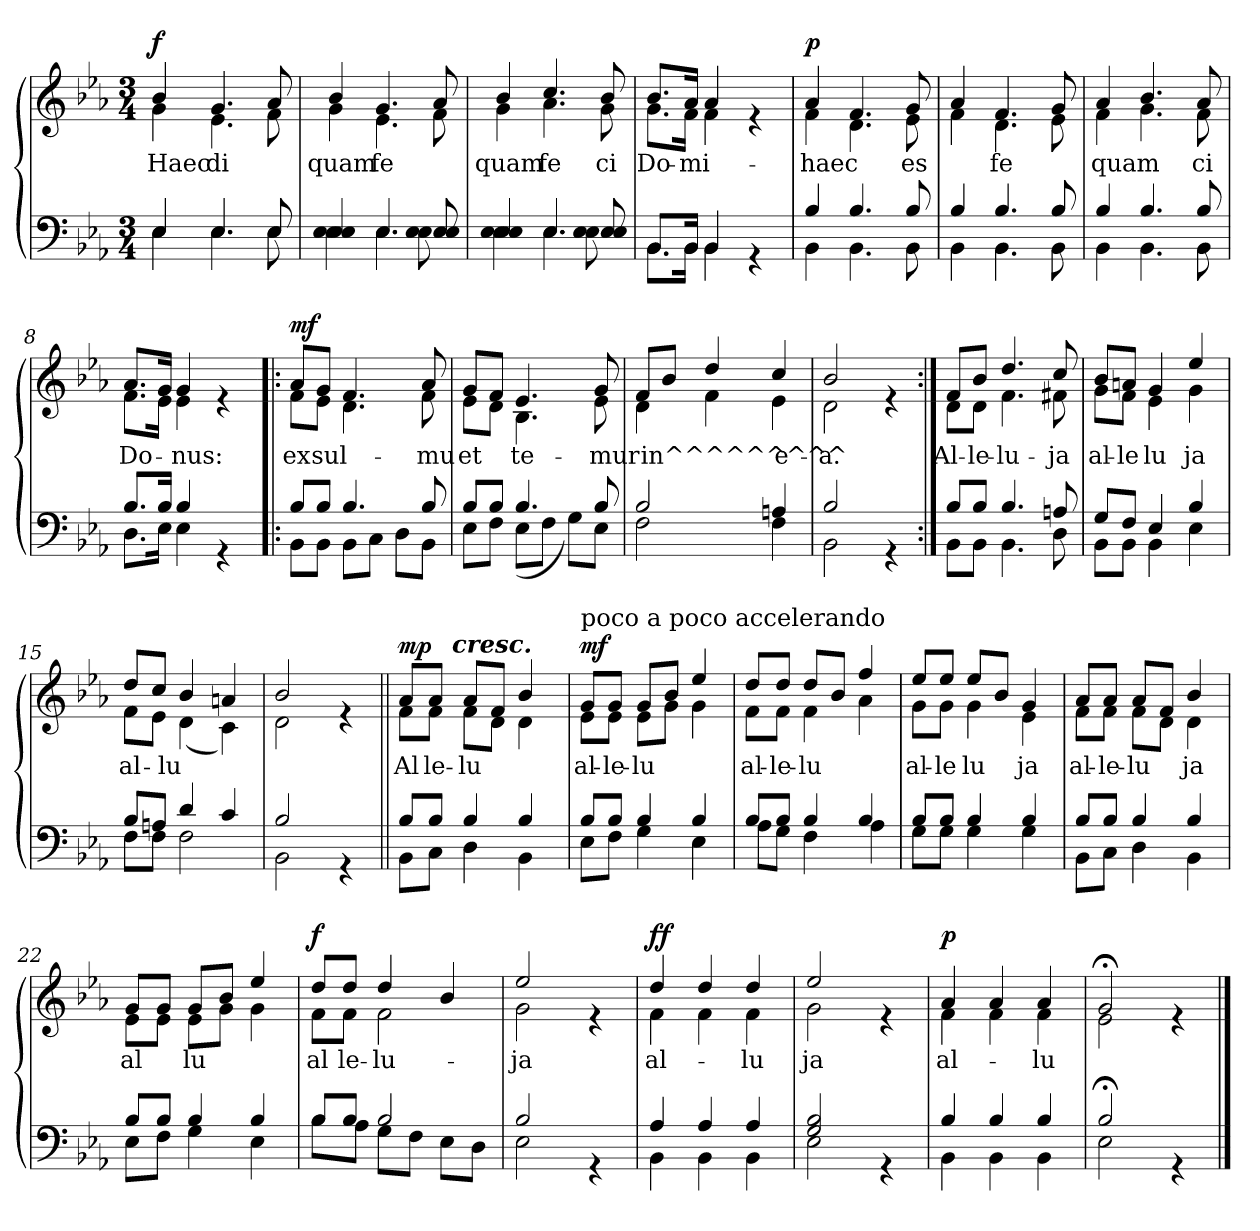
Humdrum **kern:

**kern	**kern	**text	**dynam
*part2	*part1	*part1	*part1
*staff2	*staff1	*staff1	*staff1
*clefF4	*clefG2	*	*
*k[b-e-a-]	*k[b-e-a-]	*	*
*E-:	*E-:	*	*
*M3/4	*M3/4	*	*
=1	=1	=1	=1
*^	*	*	*
!	!	!LO:TX:a:B:t=Allegro	!	!
!	!	!	!LO:LY:b	!LO:DY:b
*	*	*^	*	*
4E-/	4E-\	4b-/	4g\	Haec	f
!	!	!	!	!LO:LY:b	!
4.E-/	4.E-\	4.g/	4.e-\	di	.
!	!	!	!	!LO:LY:b	!
8E-/	8E-\	8a-/	8f\	.	.
=2	=2	=2	=2	=2	=2
!	!	!	!	!LO:LY:b	!
4E-/ 4E-/	4E-\ 4E-\	4b-/	4g\	quam	.
!	!	!	!	!LO:LY:b	!
4.E-/	4.E-\	4.g/	4.e-\	fe	.
!	!	!	!	!LO:LY:b	!
8E-/ 8E-/	8E-\ 8E-\	8a-/	8f\	.	.
=3	=3	=3	=3	=3	=3
!	!	!	!	!LO:LY:b	!
4E-/ 4E-/	4E-\ 4E-\	4b-/	4g\	quam	.
!	!	!	!	!LO:LY:b	!
4.E-/	4.E-\	4.cc/	4.a-\	fe	.
!	!	!	!	!LO:LY:b	!
8E-/ 8E-/	8E-\ 8E-\	8b-/	8g\	ci	.
=4	=4	=4	=4	=4	=4
!	!	!	!	!LO:LY:b	!
8.BB-\L	8.BB-/L	8.b-/L	8.g\L	Do-	.
!	!	!	!	!LO:LY:b	!
16BB-\Jk	16BB-/Jk	16a-/Jk	16f\Jk	-mi-	.
!	!	!	!	!LO:LY:b	!
4BB-\	4BB-/	4a-/	4f\	.	.
4ryy	4rGG	4re	4ryy	.	.
!!LO:LB:g=z	!!
=5	=5	=5	=5	=5	=5
!	!	!	!	!LO:LY:b	!LO:DY:b
4B-/	4BB-\	4a-/	4f\	haec	p
!	!	!	!	!LO:LY:b	!
4.B-/	4.BB-\	4.f/	4.d\	.	.
!	!	!	!	!LO:LY:b	!
8B-/	8BB-\	8g/	8e-\	es	.
=6	=6	=6	=6	=6	=6
!	!	!	!	!LO:LY:b	!
4B-/	4BB-\	4a-/	4f\	.	.
!	!	!	!	!LO:LY:b	!
4.B-/	4.BB-\	4.f/	4.d\	fe	.
!	!	!	!	!LO:LY:b	!
8B-/	8BB-\	8g/	8e-\	.	.
=7	=7	=7	=7	=7	=7
!	!	!	!	!LO:LY:b	!
4B-/	4BB-\	4a-/	4f\	quam	.
!	!	!	!	!LO:LY:b	!
4.B-/	4.BB-\	4.b-/	4.g\	.	.
!	!	!	!	!LO:LY:b	!
8B-/	8BB-\	8a-/	8f\	ci	.
=8	=8	=8	=8	=8	=8
!	!	!	!	!LO:LY:b	!
8.B-/L	8.D\L	8.a-/L	8.f\L	Do-	.
!	!	!	!	!LO:LY:b	!
16B-/Jk	16E-\Jk	16g/Jk	16e-\Jk	.	.
!	!	!	!	!LO:LY:b	!
4B-/	4E-\	4g/	4e-\	nus:	.
4rGG	4ryy	4rd	4ryy	.	.
!!LO:LB:g=z	!!
=9!|:	=9!|:	=9!|:	=9!|:	=9!|:	=9!|:
!	!	!	!	!LO:LY:b	!LO:DY:b
8B-/L	8BB-\L	8a-/L	8f\L	-ex	mf
!	!	!	!	!LO:LY:b	!
8B-/J	8BB-\J	8g/J	8e-\J	sul-	.
!	!	!	!	!LO:LY:b	!
4.B-/	8BB-\L	4.f/	4.d\	.	.
.	8C\J	.	.	.	.
.	8D\L	.	.	.	.
!	!	!	!	!LO:LY:b	!
8B-/	8BB-\J	8a-/	8f\	mu	.
=10	=10	=10	=10	=10	=10
!	!	!	!	!LO:LY:b	!
8B-/L	8E-\L	8g/L	8e-\L	et	.
!	!	!	!	!LO:LY:b	!
8B-/J	8F\J	8f/J	8d\J	.	.
!	!	!	!	!LO:LY:b	!
4.B-/	(>8E-\L	4.e-/	4.B-\	te-	.
.	8F\J	.	.	.	.
.	8G\L)	.	.	.	.
!	!	!	!	!LO:LY:b	!
8B-/	8E-\J	8g/	8e-\	mur	.
=11	=11	=11	=11	=11	=11
2B-/	2F\	8f/L	4d\	.	.
!	!	!	!	!LO:LY:b	!
.	.	8b-/J	.	-in^^^^^^^^^	.
.	.	4dd/	4f\	.	.
!	!	!	!	!LO:LY:b	!
4An/	4F\	4cc/	4e-\	e-	.
=12	=12	=12	=12	=12	=12
!	!	!	!	!LO:LY:b	!
2B-/	2BB-\	2b-/	2d\	-a.	.
4rGG	4ryy	4re	4ryy	.	.
!!LO:LB:g=z	!!
=13:|!	=13:|!	=13:|!	=13:|!	=13:|!	=13:|!
!	!	!	!	!LO:LY:b	!
8B-/L	8BB-\L	8f/L	8d\L	Al-	.
!	!	!	!	!LO:LY:b	!
8B-/J	8BB-\J	8b-/J	8d\J	-le-	.
!	!	!	!	!LO:LY:b	!
4.B-/	4.BB-\	4.dd/	4.f\	-lu-	.
!	!	!	!	!LO:LY:b	!
8An/	8D\	8cc/	8f#X\	-ja	.
=14	=14	=14	=14	=14	=14
!	!	!	!	!LO:LY:b	!
8G/L	8BB-\L	8b-/L	8g\L	al-	.
!	!	!	!	!LO:LY:b	!
8F/J	8BB-\J	8an/J	8f\J	le	.
!	!	!	!	!LO:LY:b	!
4E-/	4BB-\	4g/	4e-\	-lu	.
!	!	!	!	!LO:LY:b	!
4B-/	4E-\	4ee-/	4g\	ja	.
=15	=15	=15	=15	=15	=15
!	!	!	!	!LO:LY:b	!
8B-/L	8F\L	8dd/L	8f\L	al-	.
!	!	!	!	!LO:LY:b	!
8An/J	8F\J	8cc/J	8e-\J	.	.
!	!	!	!	!LO:LY:b	!
4d/	2F\	4b-/	(>4d\	-lu	.
4c/	.	4an/	4c\)	.	.
=16	=16	=16	=16	=16	=16
!	!	!	!	!LO:LY:b	!
2B-/	2BB-\	2b-/	2d\	.	.
4rGG	4ryy	4re	4ryy	.	.
!!LO:LB:g=z
=17||	=17||	=17||	=17||	=17||	=17||
!	!	!	!	!LO:LY:b	!LO:DY:b
*	*	*	*^	*	*
8B-/L	8BB-\L	8a-/L	8f\L	8..ryy	Al	mp
!	!	!	!	!	!LO:LY:b	!
8B-/J	8C\J	8a-/J	8f\J	.	le-	.
!	!	!	!	!LO:TX:a:Bi:t=cresc.	!	!
.	.	.	.	2ryy	.	.
!	!	!	!	!	!LO:LY:b	!
4B-/	4D\	8a-/L	8f\L	.	-lu	.
.	.	8f/J	8d\J	.	.	.
!	!	!	!	!	!LO:LY:b	!
4B-/	4BB-\	4b-/	4d\	.	.	.
.	.	.	.	32ryy	.	.
=18	=18	=18	=18	=18	=18	=18
!	!	!LO:TX:a:t=poco a poco accelerando	!	!	!	!
!	!	!	!	!	!LO:LY:b	!LO:DY:b
*	*	*	*v	*v	*	*
8B-/L	8E-\L	8g/L	8e-\L	al-	mf
!	!	!	!	!LO:LY:b	!
8B-/J	8F\J	8g/J	8e-\J	-le-	.
!	!	!	!	!LO:LY:b	!
4B-/	4G\	8g/L	8e-\L	-lu	.
.	.	8b-/J	8g\J	.	.
!	!	!	!	!LO:LY:b	!
4B-/	4E-\	4ee-/	4g\	.	.
=19	=19	=19	=19	=19	=19
*	*	*MM102	*	*	*
!	!	!	!	!LO:LY:b	!
8B-/L	8A-\L	8dd/L	8f\L	al-	.
!	!	!	!	!LO:LY:b	!
8B-/J	8G\J	8dd/J	8f\J	-le-	.
!	!	!	!	!LO:LY:b	!
4B-/	4F\	8dd/L	4f\	-lu	.
.	.	8b-/J	.	.	.
!	!	!	!	!LO:LY:b	!
4B-/	4A-\	4ff/	4a-\	.	.
=20	=20	=20	=20	=20	=20
*	*	*MM104	*	*	*
!	!	!	!	!LO:LY:b	!
8B-/L	8G\L	8ee-/L	8g\L	al-	.
!	!	!	!	!LO:LY:b	!
8B-/J	8G\J	8ee-/J	8g\J	le	.
!	!	!	!	!LO:LY:b	!
4B-/	4G\	8ee-/L	4g\	-lu	.
.	.	8b-/J	.	.	.
!	!	!	!	!LO:LY:b	!
4B-/	4G\	4g/	4e-\	ja	.
!!LO:LB:g=z	!!
=21	=21	=21	=21	=21	=21
*	*	*MM107	*	*	*
!	!	!	!	!LO:LY:b	!
8B-/L	8BB-\L	8a-/L	8f\L	al-	.
!	!	!	!	!LO:LY:b	!
8B-/J	8C\J	8a-/J	8f\J	-le-	.
!	!	!	!	!LO:LY:b	!
4B-/	4D\	8a-/L	8f\L	lu	.
.	.	8f/J	8d\J	.	.
!	!	!	!	!LO:LY:b	!
4B-/	4BB-\	4b-/	4d\	ja	.
=22	=22	=22	=22	=22	=22
*	*	*MM109	*	*	*
!	!	!	!	!LO:LY:b	!
8B-/L	8E-\L	8g/L	8e-\L	al	.
!	!	!	!	!LO:LY:b	!
8B-/J	8F\J	8g/J	8e-\J	.	.
!	!	!	!	!LO:LY:b	!
4B-/	4G\	8g/L	8e-\L	lu	.
.	.	8b-/J	8g\J	.	.
!	!	!	!	!LO:LY:b	!
4B-/	4E-\	4ee-/	4g\	.	.
=23	=23	=23	=23	=23	=23
*	*	*MM111	*	*	*
!	!	!	!	!LO:LY:b	!LO:DY:b
8B-/L	8B-\L	8dd/L	8f\L	al	f
!	!	!	!	!LO:LY:b	!
8B-/J	8A-\J	8dd/J	8f\J	le-	.
!	!	!	!	!LO:LY:b	!
2B-/	8G\L	4dd/	2f\	-lu-	.
.	8F\J	.	.	.	.
.	8E-\L	4b-/	.	.	.
.	8D\J	.	.	.	.
=24	=24	=24	=24	=24	=24
*	*	*MM113	*	*	*
!	!	!	!	!LO:LY:b	!
2B-/	2E-\	2ee-/	2g\	-ja	.
4rGG	4ryy	4re	4ryy	.	.
!!LO:LB:g=z	!!
=25	=25	=25	=25	=25	=25
*	*	*MM116	*	*	*
!	!	!	!	!LO:LY:b	!LO:DY:b
4A-/	4BB-\	4dd/	4f\	al-	ff
!	!	!	!	!LO:LY:b	!
4A-/	4BB-\	4dd/	4f\	.	.
!	!	!	!	!LO:LY:b	!
4A-/	4BB-\	4dd/	4f\	lu	.
=26	=26	=26	=26	=26	=26
*	*	*MM118	*	*	*
!	!	!	!	!LO:LY:b	!
2G/ 2B-/	2E-\	2ee-/	2g\	ja	.
4rGG	4ryy	4re	4ryy	.	.
=27	=27	=27	=27	=27	=27
*	*	*MM100	*	*	*
!	!	!	!	!LO:LY:b	!LO:DY:b
4B-/	4BB-\	4a-/	4f\	al-	p
!	!	!	!	!LO:LY:b	!
4B-/	4BB-\	4a-/	4f\	.	.
!	!	!	!	!LO:LY:b	!
4B-/	4BB-\	4a-/	4f\	lu	.
=28	=28	=28	=28	=28	=28
!	!	!	!	!LO:LY:b	!
2B-;</	2E-\	2g;</	2e-\	.	.
4rGG	4ryy	4re	4ryy	.	.
*v	*v	*	*	*	*
*	*v	*v	*	*
==	==	==	==
*-	*-	*-	*-
